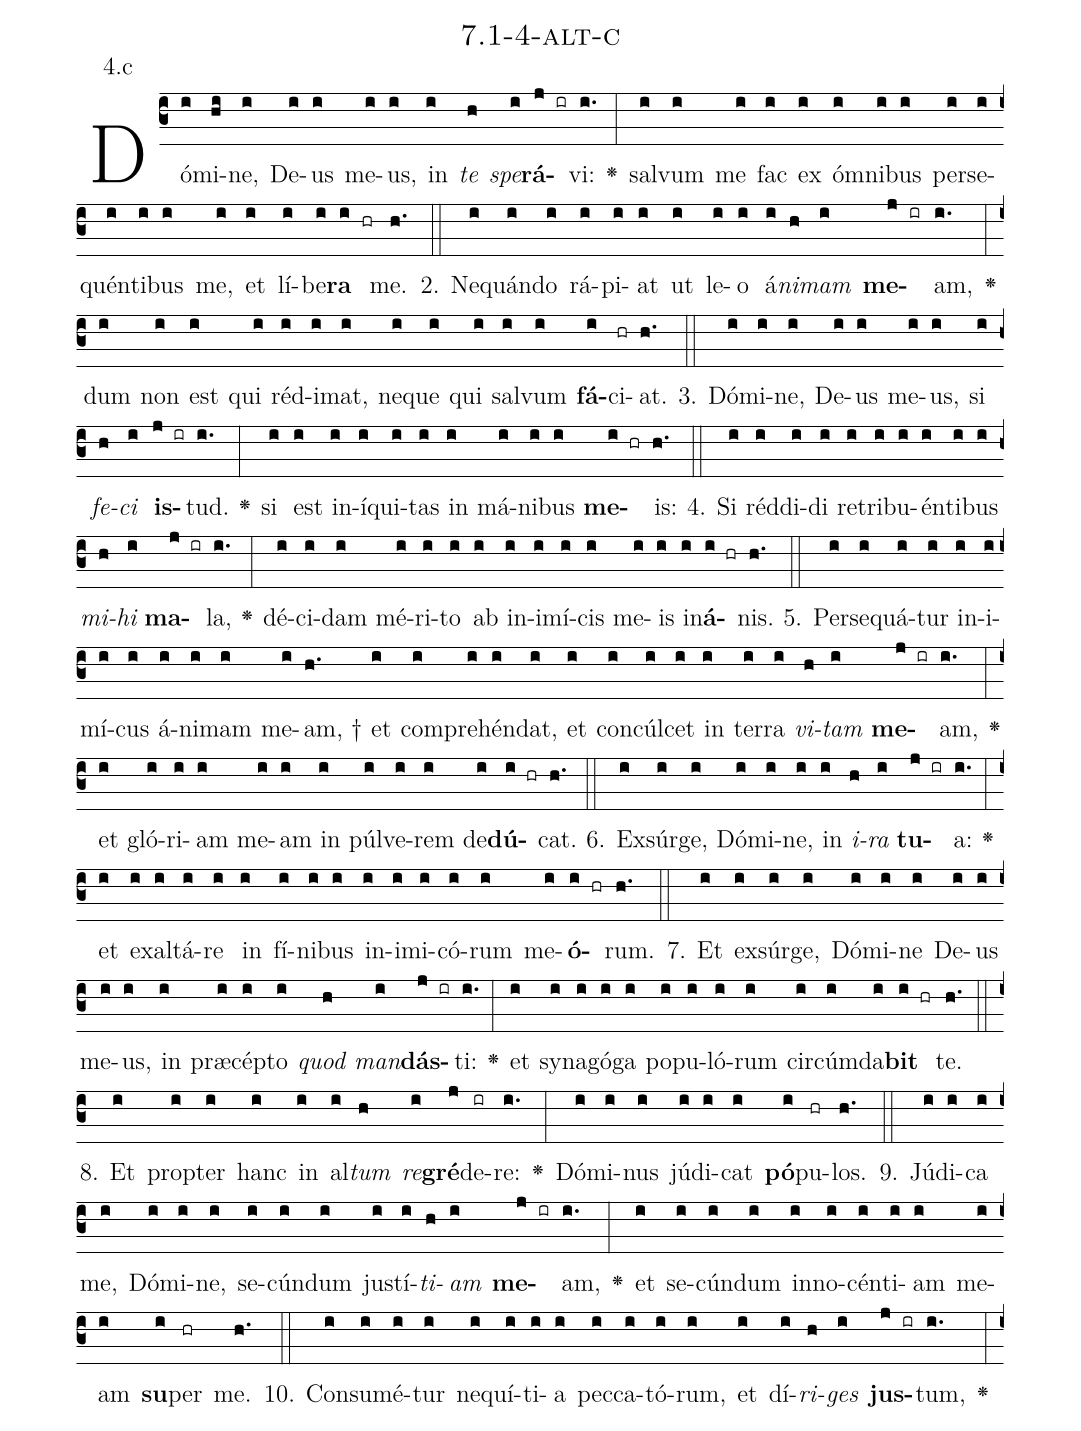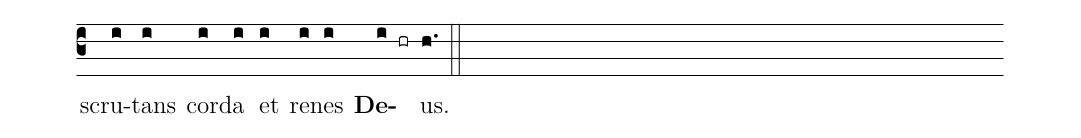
name: 7.1-4-alt-c;
annotation: 4.c;
%%
(c3)Dó(i)mi(hi)ne,(i) De(i)us(i) me(i)us,(i) in(i) <i>te</i>(h) <i>spe</i>(i)<b>rá</b>(j ir)vi:(i.) <v>\greheightstar</v>(:) sal(i)vum(i) me(i) fac(i) ex(i) óm(i)ni(i)bus(i) per(i)se(i)quén(i)ti(i)bus(i) me,(i) et(i) lí(i)be(i)<b>ra</b>(i hr) me.(h.) (::)
2. Ne(i)quán(i)do(i) rá(i)pi(i)at(i) ut(i) le(i)o(i) á(i)<i>ni</i>(h)<i>mam</i>(i) <b>me</b>(j ir)am,(i.) <v>\greheightstar</v>(:) dum(i) non(i) est(i) qui(i) réd(i)i(i)mat,(i) ne(i)que(i) qui(i) sal(i)vum(i) <b>fá</b>(i)ci(hr)at.(h.) (::)
3. Dó(i)mi(i)ne,(i) De(i)us(i) me(i)us,(i) si(i) <i>fe</i>(h)<i>ci</i>(i) <b>is</b>(j ir)tud.(i.) <v>\greheightstar</v>(:) si(i) est(i) in(i)í(i)qui(i)tas(i) in(i) má(i)ni(i)bus(i) <b>me</b>(i hr)is:(h.) (::)
4. Si(i) réd(i)di(i)di(i) re(i)tri(i)bu(i)én(i)ti(i)bus(i) <i>mi</i>(h)<i>hi</i>(i) <b>ma</b>(j ir)la,(i.) <v>\greheightstar</v>(:) dé(i)ci(i)dam(i) mé(i)ri(i)to(i) ab(i) in(i)i(i)mí(i)cis(i) me(i)is(i) in(i)<b>á</b>(i hr)nis.(h.) (::)
5. Per(i)se(i)quá(i)tur(i) in(i)i(i)mí(i)cus(i) á(i)ni(i)mam(i) me(i)am, †(h.) et(i) com(i)pre(i)hén(i)dat,(i) et(i) con(i)cúl(i)cet(i) in(i) ter(i)ra(i) <i>vi</i>(h)<i>tam</i>(i) <b>me</b>(j ir)am,(i.) <v>\greheightstar</v>(:) et(i) gló(i)ri(i)am(i) me(i)am(i) in(i) púl(i)ve(i)rem(i) de(i)<b>dú</b>(i hr)cat.(h.) (::)
6. Ex(i)súr(i)ge,(i) Dó(i)mi(i)ne,(i) in(i) <i>i</i>(h)<i>ra</i>(i) <b>tu</b>(j ir)a:(i.) <v>\greheightstar</v>(:) et(i) ex(i)al(i)tá(i)re(i) in(i) fí(i)ni(i)bus(i) in(i)i(i)mi(i)có(i)rum(i) me(i)<b>ó</b>(i hr)rum.(h.) (::)
7. Et(i) ex(i)súr(i)ge,(i) Dó(i)mi(i)ne(i) De(i)us(i) me(i)us,(i) in(i) præ(i)cép(i)to(i) <i>quod</i>(h) <i>man</i>(i)<b>dás</b>(j ir)ti:(i.) <v>\greheightstar</v>(:) et(i) sy(i)na(i)gó(i)ga(i) po(i)pu(i)ló(i)rum(i) cir(i)cúm(i)da(i)<b>bit</b>(i hr) te.(h.) (::)
8. Et(i) prop(i)ter(i) hanc(i) in(i) al(i)<i>tum</i>(h) <i>re</i>(i)<b>gré</b>(j)de(ir)re:(i.) <v>\greheightstar</v>(:) Dó(i)mi(i)nus(i) jú(i)di(i)cat(i) <b>pó</b>(i)pu(hr)los.(h.) (::)
9. Jú(i)di(i)ca(i) me,(i) Dó(i)mi(i)ne,(i) se(i)cún(i)dum(i) jus(i)tí(i)<i>ti</i>(h)<i>am</i>(i) <b>me</b>(j ir)am,(i.) <v>\greheightstar</v>(:) et(i) se(i)cún(i)dum(i) in(i)no(i)cén(i)ti(i)am(i) me(i)am(i) <b>su</b>(i)per(hr) me.(h.) (::)
10. Con(i)su(i)mé(i)tur(i) ne(i)quí(i)ti(i)a(i) pec(i)ca(i)tó(i)rum,(i) et(i) dí(i)<i>ri</i>(h)<i>ges</i>(i) <b>jus</b>(j ir)tum,(i.) <v>\greheightstar</v>(:) scru(i)tans(i) cor(i)da(i) et(i) re(i)nes(i) <b>De</b>(i hr)us.(h.) (::)
